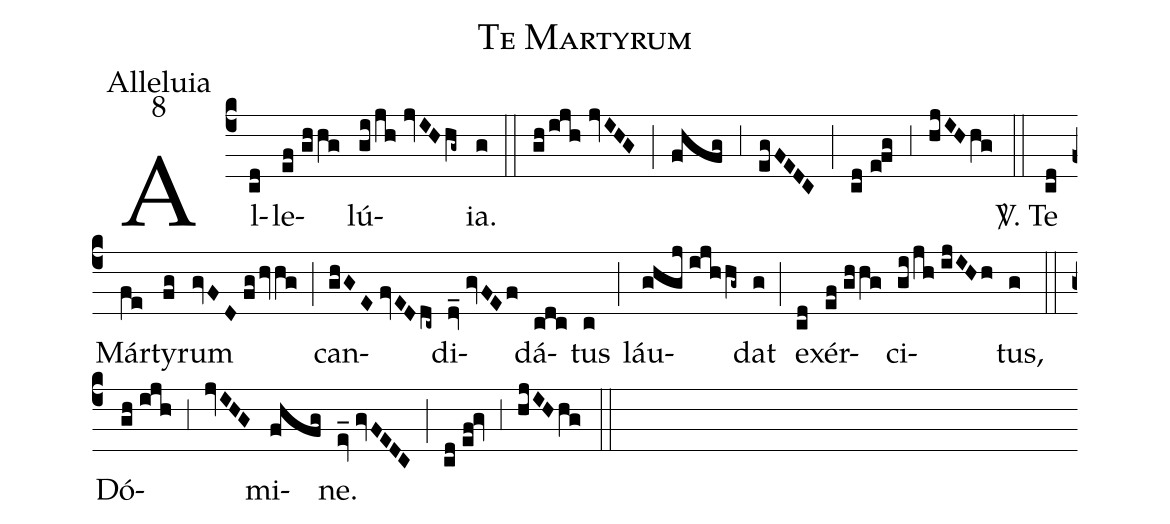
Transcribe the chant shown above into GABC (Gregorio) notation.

name:Te Martyrum;
office-part:Alleluia;
mode:8;
%%
(c4) Al(cd)le(ef//ghhg)lú(gi/jh//jvIH/hg~)ia.(g) (::)
(gh/ijh//jvIHG) (;) (fhfg) (,3) (egFEDC) (;) (cd//e!fg) (,3) (hjIH/hg) (::)

<sp>V/</sp>. Te(cd) Már(fe)ty(fg)rum(gvFD//fg/hvhg) (;) can(ghGE//fvEDdc~)di(dv_//gvFEf)dá(cdc)tus(c) (;) láu(ghgj//ijhhg~)dat(g) (;) e(cd)xér(ef//ghhg)ci(gi/jh//ijIHh)tus,(g) (::)
Dó(gh//ijh)(,3)(jvIHG)mi(fhfg)ne.(ev_//gvFEDC) (;) (cd//ef!gv) (,3) (hjIHhg) (::)
